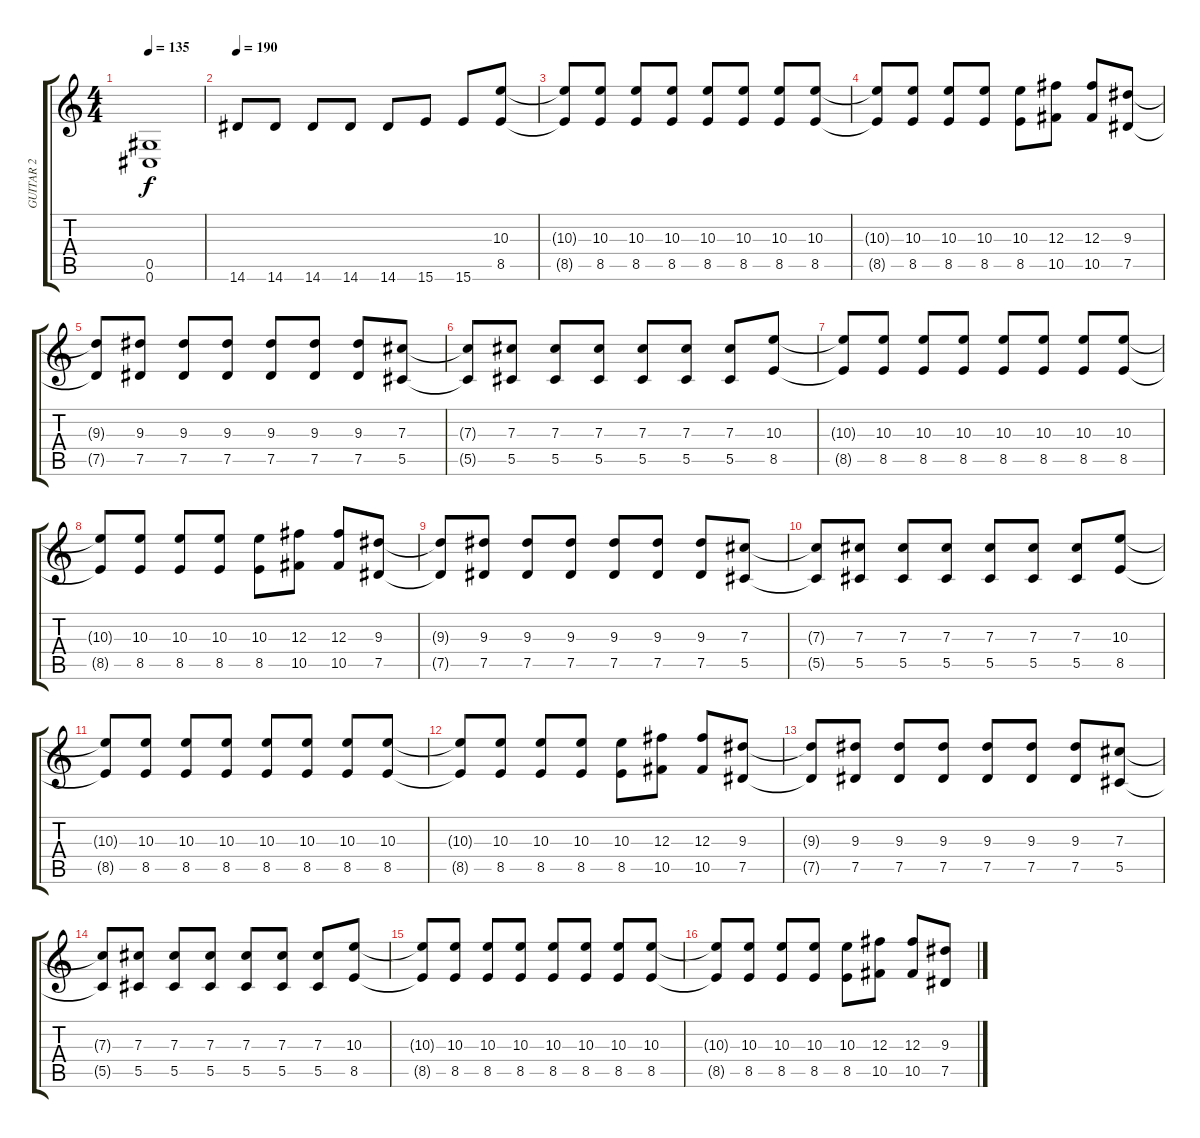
\track ("GUITAR 2" "GUITAR 2") {instrument distortionguitar}
\staff {score tabs}
\tuning (Eb4 Bb3 Gb3 Db3 Ab2 Db2) {hide}
\ts (4 4)
\tempo 135
\clef g2
\ks c
(0.5 0.6).1{dy f volume 13} |
\tempo 190
14.6.8{volume 13} 14.6.8 14.6.8 14.6.8 14.6.8 15.6.8 15.6.8 (10.3 8.5).8 |
(10.3{t} 8.5{t}).8 (10.3 8.5).8 (10.3 8.5).8 (10.3 8.5).8 (10.3 8.5).8 (10.3 8.5).8 (10.3 8.5).8 (10.3 8.5).8 |
(10.3{t} 8.5{t}).8 (10.3 8.5).8 (10.3 8.5).8 (10.3 8.5).8 (10.3 8.5).8 (12.3 10.5).8 (12.3 10.5).8 (9.3 7.5).8 |
(9.3{t} 7.5{t}).8 (9.3 7.5).8 (9.3 7.5).8 (9.3 7.5).8 (9.3 7.5).8 (9.3 7.5).8 (9.3 7.5).8 (7.3 5.5).8 |
(7.3{t} 5.5{t}).8 (7.3 5.5).8 (7.3 5.5).8 (7.3 5.5).8 (7.3 5.5).8 (7.3 5.5).8 (7.3 5.5).8 (10.3 8.5).8 |
(10.3{t} 8.5{t}).8 (10.3 8.5).8 (10.3 8.5).8 (10.3 8.5).8 (10.3 8.5).8 (10.3 8.5).8 (10.3 8.5).8 (10.3 8.5).8 |
(10.3{t} 8.5{t}).8 (10.3 8.5).8 (10.3 8.5).8 (10.3 8.5).8 (10.3 8.5).8 (12.3 10.5).8 (12.3 10.5).8 (9.3 7.5).8 |
(9.3{t} 7.5{t}).8 (9.3 7.5).8 (9.3 7.5).8 (9.3 7.5).8 (9.3 7.5).8 (9.3 7.5).8 (9.3 7.5).8 (7.3 5.5).8 |
(7.3{t} 5.5{t}).8 (7.3 5.5).8 (7.3 5.5).8 (7.3 5.5).8 (7.3 5.5).8 (7.3 5.5).8 (7.3 5.5).8 (10.3 8.5).8 |
(10.3{t} 8.5{t}).8 (10.3 8.5).8 (10.3 8.5).8 (10.3 8.5).8 (10.3 8.5).8 (10.3 8.5).8 (10.3 8.5).8 (10.3 8.5).8 |
(10.3{t} 8.5{t}).8 (10.3 8.5).8 (10.3 8.5).8 (10.3 8.5).8 (10.3 8.5).8 (12.3 10.5).8 (12.3 10.5).8 (9.3 7.5).8 |
(9.3{t} 7.5{t}).8 (9.3 7.5).8 (9.3 7.5).8 (9.3 7.5).8 (9.3 7.5).8 (9.3 7.5).8 (9.3 7.5).8 (7.3 5.5).8 |
(7.3{t} 5.5{t}).8 (7.3 5.5).8 (7.3 5.5).8 (7.3 5.5).8 (7.3 5.5).8 (7.3 5.5).8 (7.3 5.5).8 (10.3 8.5).8 |
(10.3{t} 8.5{t}).8 (10.3 8.5).8 (10.3 8.5).8 (10.3 8.5).8 (10.3 8.5).8 (10.3 8.5).8 (10.3 8.5).8 (10.3 8.5).8 |
(10.3{t} 8.5{t}).8 (10.3 8.5).8 (10.3 8.5).8 (10.3 8.5).8 (10.3 8.5).8 (12.3 10.5).8 (12.3 10.5).8 (9.3 7.5).8
